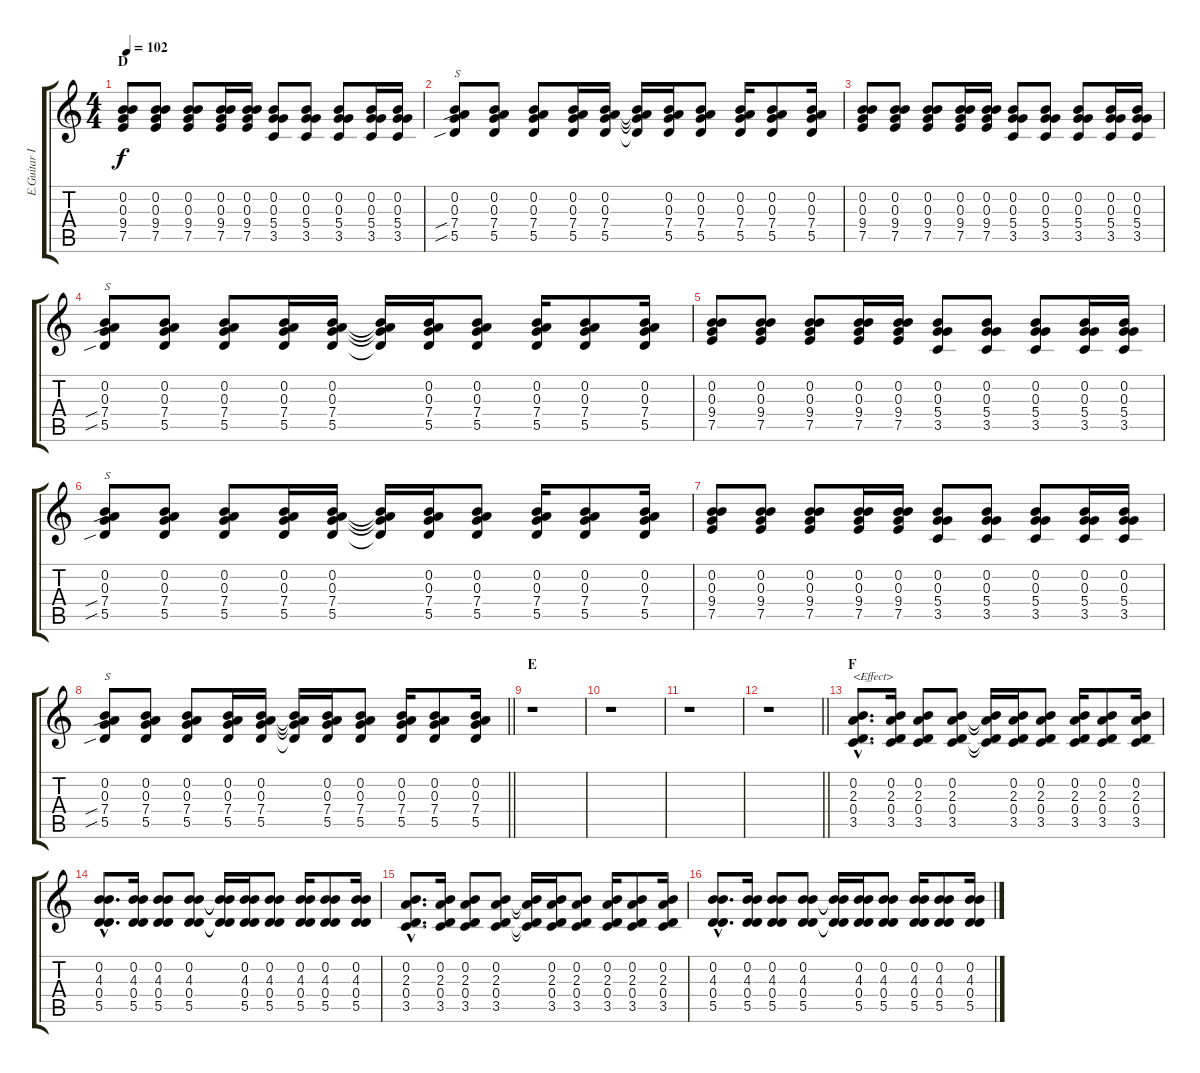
\track ("E.Guitar II" "E.Guitar I") {instrument distortionguitar}
\staff {score tabs}
\tuning (E4 B3 G3 D3 A2 E2) {hide}
\ts (4 4)
\section ("" "D")
\tempo 102
\clef g2
\ks c
(0.2 0.3 9.4 7.5).8{dy f} (0.2 0.3 9.4 7.5).8 (0.2 0.3 9.4 7.5).8 (0.2 0.3 9.4 7.5).16 (0.2 0.3 9.4 7.5).16 (0.2 0.3 5.4 3.5).8 (0.2 0.3 5.4 3.5).8 (0.2 0.3 5.4 3.5).8 (0.2 0.3 5.4 3.5).16 (0.2 0.3 5.4 3.5).16 |
(0.2 0.3 7.4{sib} 5.5{sib}).8{txt "S"} (0.2 0.3 7.4 5.5).8 (0.2 0.3 7.4 5.5).8 (0.2 0.3 7.4 5.5).16 (0.2 0.3 7.4 5.5).16 (0.2{t} 0.3{t} 7.4{t} 5.5{t}).16 (0.2 0.3 7.4 5.5).16 (0.2 0.3 7.4 5.5).8 (0.2 0.3 7.4 5.5).16 (0.2 0.3 7.4 5.5).8 (0.2 0.3 7.4 5.5).16 |
(0.2 0.3 9.4 7.5).8 (0.2 0.3 9.4 7.5).8 (0.2 0.3 9.4 7.5).8 (0.2 0.3 9.4 7.5).16 (0.2 0.3 9.4 7.5).16 (0.2 0.3 5.4 3.5).8 (0.2 0.3 5.4 3.5).8 (0.2 0.3 5.4 3.5).8 (0.2 0.3 5.4 3.5).16 (0.2 0.3 5.4 3.5).16 |
(0.2 0.3 7.4{sib} 5.5{sib}).8{txt "S"} (0.2 0.3 7.4 5.5).8 (0.2 0.3 7.4 5.5).8 (0.2 0.3 7.4 5.5).16 (0.2 0.3 7.4 5.5).16 (0.2{t} 0.3{t} 7.4{t} 5.5{t}).16 (0.2 0.3 7.4 5.5).16 (0.2 0.3 7.4 5.5).8 (0.2 0.3 7.4 5.5).16 (0.2 0.3 7.4 5.5).8 (0.2 0.3 7.4 5.5).16 |
(0.2 0.3 9.4 7.5).8 (0.2 0.3 9.4 7.5).8 (0.2 0.3 9.4 7.5).8 (0.2 0.3 9.4 7.5).16 (0.2 0.3 9.4 7.5).16 (0.2 0.3 5.4 3.5).8 (0.2 0.3 5.4 3.5).8 (0.2 0.3 5.4 3.5).8 (0.2 0.3 5.4 3.5).16 (0.2 0.3 5.4 3.5).16 |
(0.2 0.3 7.4{sib} 5.5{sib}).8{txt "S"} (0.2 0.3 7.4 5.5).8 (0.2 0.3 7.4 5.5).8 (0.2 0.3 7.4 5.5).16 (0.2 0.3 7.4 5.5).16 (0.2{t} 0.3{t} 7.4{t} 5.5{t}).16 (0.2 0.3 7.4 5.5).16 (0.2 0.3 7.4 5.5).8 (0.2 0.3 7.4 5.5).16 (0.2 0.3 7.4 5.5).8 (0.2 0.3 7.4 5.5).16 |
(0.2 0.3 9.4 7.5).8 (0.2 0.3 9.4 7.5).8 (0.2 0.3 9.4 7.5).8 (0.2 0.3 9.4 7.5).16 (0.2 0.3 9.4 7.5).16 (0.2 0.3 5.4 3.5).8 (0.2 0.3 5.4 3.5).8 (0.2 0.3 5.4 3.5).8 (0.2 0.3 5.4 3.5).16 (0.2 0.3 5.4 3.5).16 |
\barLineRight lightlight
(0.2 0.3 7.4{sib} 5.5{sib}).8{txt "S"} (0.2 0.3 7.4 5.5).8 (0.2 0.3 7.4 5.5).8 (0.2 0.3 7.4 5.5).16 (0.2 0.3 7.4 5.5).16 (0.2{t} 0.3{t} 7.4{t} 5.5{t}).16 (0.2 0.3 7.4 5.5).16 (0.2 0.3 7.4 5.5).8 (0.2 0.3 7.4 5.5).16 (0.2 0.3 7.4 5.5).8 (0.2 0.3 7.4 5.5).16 |
\section ("" "E")
r.1 |
r.1 |
r.1 |
\barLineRight lightlight
r.1 |
\section ("" "F")
(0.2{hac} 2.3{hac} 0.4{hac} 3.5{hac}).8{d txt "<Effect>"} (0.2 2.3 0.4 3.5).16 (0.2 2.3 0.4 3.5).8 (0.2 2.3 0.4 3.5).8 (0.2{t} 2.3{t} 0.4{t} 3.5{t}).16 (0.2 2.3 0.4 3.5).16 (0.2 2.3 0.4 3.5).8 (0.2 2.3 0.4 3.5).16 (0.2 2.3 0.4 3.5).8 (0.2 2.3 0.4 3.5).16 |
(0.2{hac} 4.3{hac} 0.4{hac} 5.5{hac}).8{d} (0.2 4.3 0.4 5.5).16 (0.2 4.3 0.4 5.5).8 (0.2 4.3 0.4 5.5).8 (0.2{t} 4.3{t} 0.4{t} 5.5{t}).16 (0.2 4.3 0.4 5.5).16 (0.2 4.3 0.4 5.5).8 (0.2 4.3 0.4 5.5).16 (0.2 4.3 0.4 5.5).8 (0.2 4.3 0.4 5.5).16 |
(0.2{hac} 2.3{hac} 0.4{hac} 3.5{hac}).8{d} (0.2 2.3 0.4 3.5).16 (0.2 2.3 0.4 3.5).8 (0.2 2.3 0.4 3.5).8 (0.2{t} 2.3{t} 0.4{t} 3.5{t}).16 (0.2 2.3 0.4 3.5).16 (0.2 2.3 0.4 3.5).8 (0.2 2.3 0.4 3.5).16 (0.2 2.3 0.4 3.5).8 (0.2 2.3 0.4 3.5).16 |
(0.2{hac} 4.3{hac} 0.4{hac} 5.5{hac}).8{d} (0.2 4.3 0.4 5.5).16 (0.2 4.3 0.4 5.5).8 (0.2 4.3 0.4 5.5).8 (0.2{t} 4.3{t} 0.4{t} 5.5{t}).16 (0.2 4.3 0.4 5.5).16 (0.2 4.3 0.4 5.5).8 (0.2 4.3 0.4 5.5).16 (0.2 4.3 0.4 5.5).8 (0.2 4.3 0.4 5.5).16
